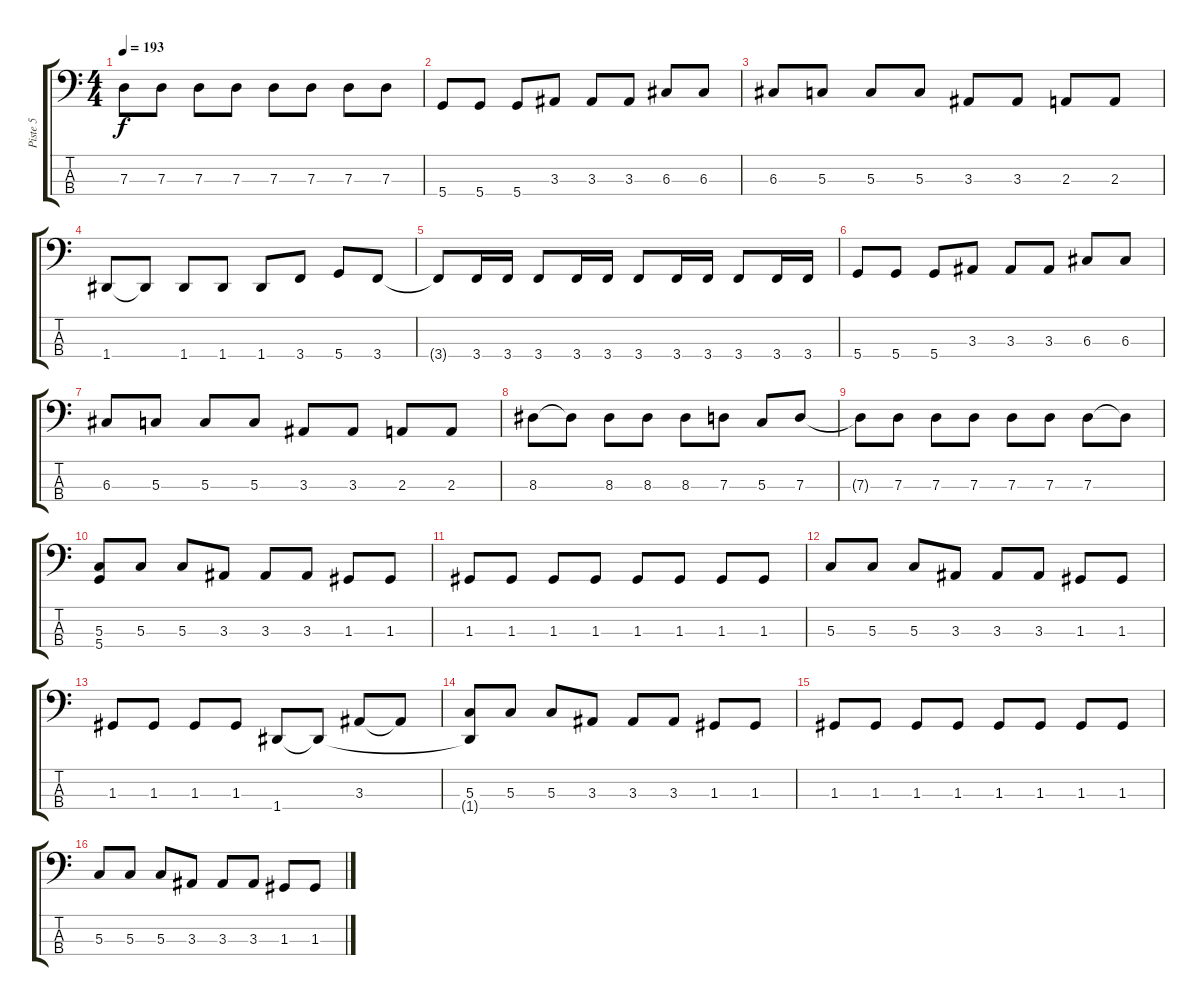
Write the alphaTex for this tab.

\track ("Piste 5" "Piste 5") {instrument slapbass2}
\staff {score tabs}
\tuning (F2 C2 G1 D1) {hide}
\ts (4 4)
\tempo 193
\clef f4
\ks c
7.3{t}.8{dy f} 7.3.8 7.3.8 7.3.8 7.3.8 7.3.8 7.3.8 7.3.8 |
5.4.8 5.4.8 5.4.8 3.3.8 3.3.8 3.3.8 6.3.8 6.3.8 |
6.3.8 5.3.8 5.3.8 5.3.8 3.3.8 3.3.8 2.3.8 2.3.8 |
1.4.8 1.4{t}.8 1.4.8 1.4.8 1.4.8 3.4.8 5.4.8 3.4.8 |
3.4{t}.8 3.4.16 3.4.16 3.4.8 3.4.16 3.4.16 3.4.8 3.4.16 3.4.16 3.4.8 3.4.16 3.4.16 |
5.4.8 5.4.8 5.4.8 3.3.8 3.3.8 3.3.8 6.3.8 6.3.8 |
6.3.8 5.3.8 5.3.8 5.3.8 3.3.8 3.3.8 2.3.8 2.3.8 |
8.3.8 8.3{t}.8 8.3.8 8.3.8 8.3.8 7.3.8 5.3.8 7.3.8 |
7.3{t}.8 7.3.8 7.3.8 7.3.8 7.3.8 7.3.8 7.3.8 7.3{t}.8 |
(5.3 5.4).8 5.3.8 5.3.8 3.3.8 3.3.8 3.3.8 1.3.8 1.3.8 |
1.3.8 1.3.8 1.3.8 1.3.8 1.3.8 1.3.8 1.3.8 1.3.8 |
5.3.8 5.3.8 5.3.8 3.3.8 3.3.8 3.3.8 1.3.8 1.3.8 |
1.3.8 1.3.8 1.3.8 1.3.8 1.4.8 1.4{t}.8 3.3.8 3.3{t}.8 |
(5.3 1.4{t}).8 5.3.8 5.3.8 3.3.8 3.3.8 3.3.8 1.3.8 1.3.8 |
1.3.8 1.3.8 1.3.8 1.3.8 1.3.8 1.3.8 1.3.8 1.3.8 |
5.3.8 5.3.8 5.3.8 3.3.8 3.3.8 3.3.8 1.3.8 1.3.8
